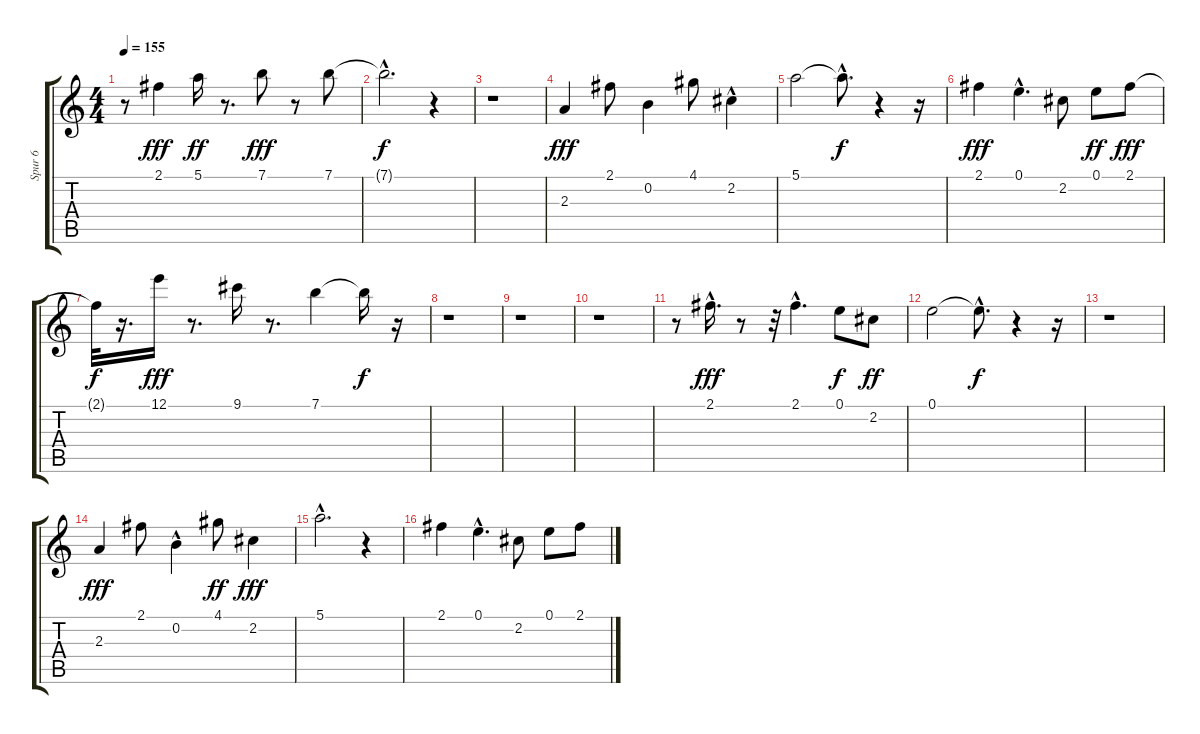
\track ("Spur 6" "Spur 6") {instrument electricguitarmuted}
\staff {score tabs}
\tuning (E4 B3 G3 D3 A2 E2) {hide}
\ts (4 4)
\tempo 155
\clef g2
\ks c
r.8{dy f} 2.1.4{dy fff} 5.1.16{dy ff} r.8{d} 7.1.8{dy fff} r.8 7.1.8 |
7.1{hac t}.2{d dy f} r.4 |
r.1 |
2.3.4{dy fff} 2.1.8 0.2.4 4.1.8 2.2{hac}.4 |
5.1.2 5.1{hac t}.8{d dy f} r.4 r.16 |
2.1.4{dy fff} 0.1{hac}.4{d} 2.2.8 0.1.8{dy ff} 2.1.8{dy fff} |
2.1{t}.32{dy f} r.16{d} 12.1.16{dy fff} r.8{d} 9.1.16 r.8{d} 7.1.4 7.1{t}.16{dy f} r.16 |
r.1 |
r.1 |
r.1 |
r.8 2.1{hac}.16{d dy fff} r.8 r.32 2.1{hac}.4{d} 0.1.8{dy f} 2.2.8{dy ff} |
0.1.2 0.1{hac t}.8{d dy f} r.4 r.16 |
r.1 |
2.3.4{dy fff} 2.1.8 0.2{hac}.4 4.1.8{dy ff} 2.2.4{dy fff} |
5.1{hac}.2{d} r.4 |
2.1.4 0.1{hac}.4{d} 2.2.8 0.1.8 2.1.8
